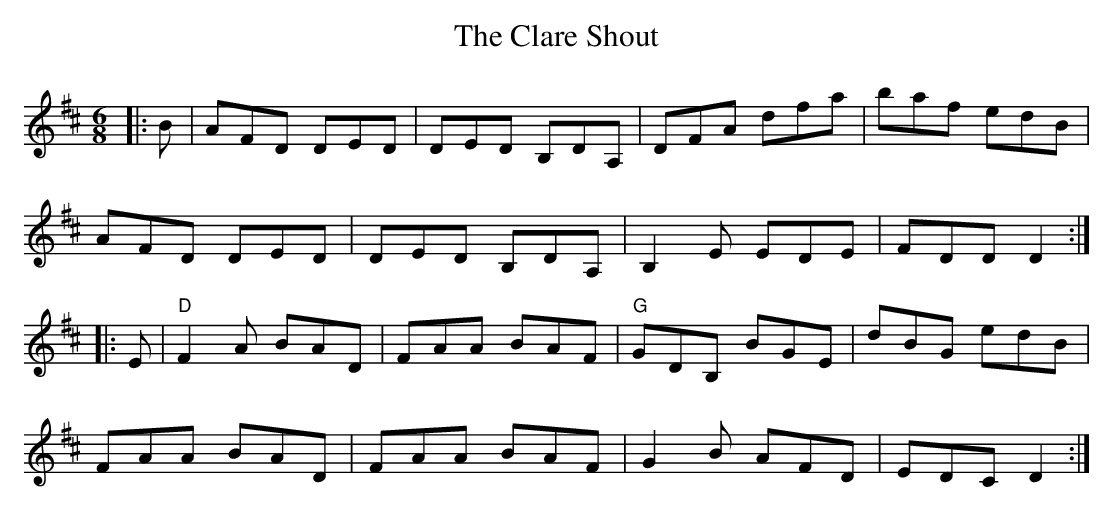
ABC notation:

X:1
T: The Clare Shout
M: 6/8
L: 1/8
K: Dmaj
|:B|AFD DED|DED B,DA,|DFA dfa|baf edB|
AFD DED|DED B,DA,|B,2E EDE|FDD D2:|
|:E|"D"F2 A BAD|FAA BAF|"G"GDB, BGE|dBG edB|
FAA BAD|FAA BAF|G2B AFD|EDc, D2:|
